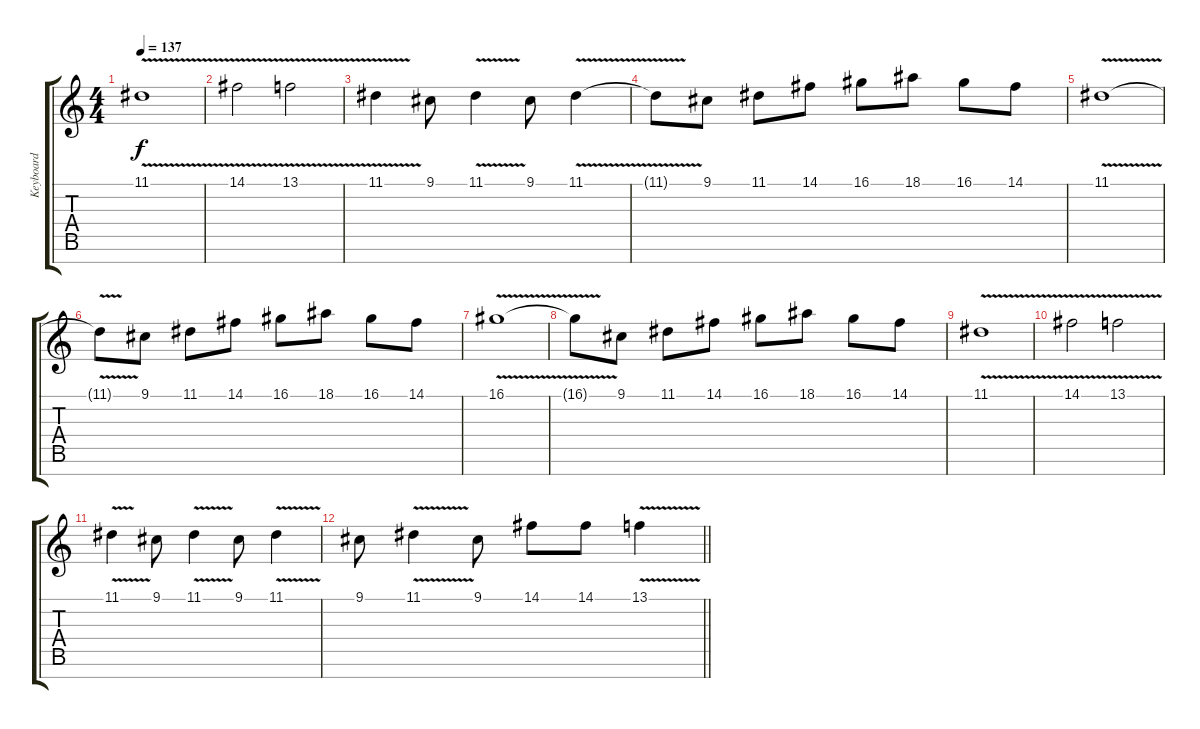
\track ("Keyboard" "Keyboard") {instrument lead2sawtooth}
\staff {score tabs}
\tuning (E4 B3 G3 D3 A2 E2 B1) {hide}
\ts (4 4)
\tempo 137
\clef g2
\ks c
11.1{v}.1{dy f volume 7} |
14.1{v}.2 13.1{v}.2 |
11.1{v}.4 9.1.8 11.1{v}.4 9.1.8 11.1{v}.4 |
11.1{t}.8 9.1.8 11.1.8 14.1.8 16.1.8 18.1.8 16.1.8 14.1.8 |
11.1{v}.1{volume 0} |
11.1{t}.8 9.1.8 11.1.8 14.1.8 16.1.8 18.1.8 16.1.8 14.1.8 |
16.1{v}.1 |
16.1{t}.8 9.1.8 11.1.8 14.1.8 16.1.8 18.1.8 16.1.8 14.1.8 |
11.1{v}.1 |
14.1{v}.2 13.1{v}.2 |
11.1{v}.4 9.1.8 11.1{v}.4 9.1.8 11.1{v}.4 |
\barLineRight lightlight
9.1.8 11.1{v}.4 9.1.8 14.1.8 14.1.8 13.1{v}.4
